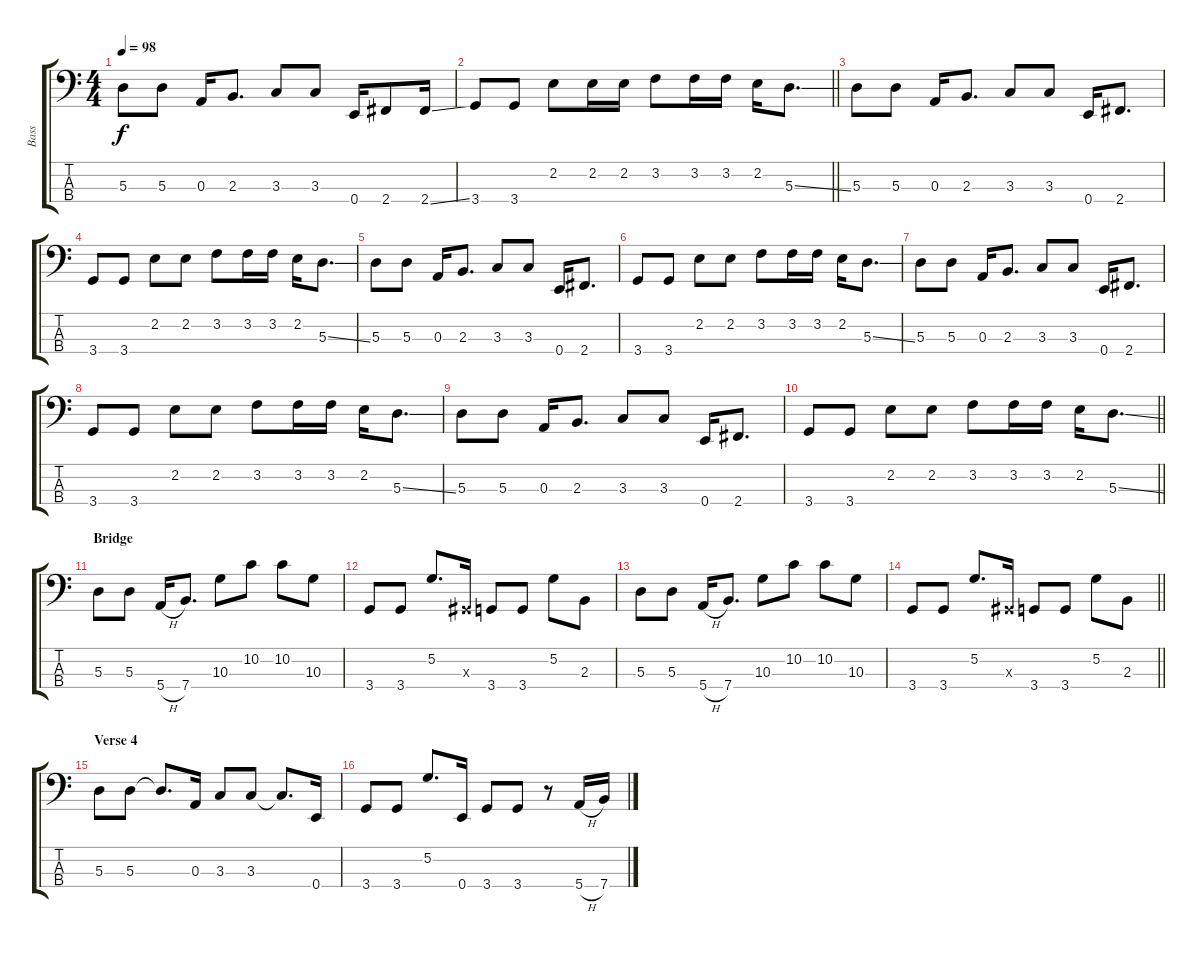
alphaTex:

\track ("Bass" "Bass") {instrument electricbassfinger}
\staff {score tabs}
\tuning (G2 D2 A1 E1) {hide}
\ts (4 4)
\tempo 98
\clef f4
\ks c
5.3.8{dy f} 5.3.8 0.3.16 2.3.8{d} 3.3.8 3.3.8 0.4.16 2.4.8 2.4{ss}.16 |
\barLineRight lightlight
3.4.8 3.4.8 2.2.8 2.2.16 2.2.16 3.2.8 3.2.16 3.2.16 2.2.16 5.3{ss}.8{d} |
5.3.8 5.3.8 0.3.16 2.3.8{d} 3.3.8 3.3.8 0.4.16 2.4.8{d} |
3.4.8 3.4.8 2.2.8 2.2.8 3.2.8 3.2.16 3.2.16 2.2.16 5.3{ss}.8{d} |
5.3.8 5.3.8 0.3.16 2.3.8{d} 3.3.8 3.3.8 0.4.16 2.4.8{d} |
3.4.8 3.4.8 2.2.8 2.2.8 3.2.8 3.2.16 3.2.16 2.2.16 5.3{ss}.8{d} |
5.3.8 5.3.8 0.3.16 2.3.8{d} 3.3.8 3.3.8 0.4.16 2.4.8{d} |
3.4.8 3.4.8 2.2.8 2.2.8 3.2.8 3.2.16 3.2.16 2.2.16 5.3{ss}.8{d} |
5.3.8 5.3.8 0.3.16 2.3.8{d} 3.3.8 3.3.8 0.4.16 2.4.8{d} |
\barLineRight lightlight
3.4.8 3.4.8 2.2.8 2.2.8 3.2.8 3.2.16 3.2.16 2.2.16 5.3{ss}.8{d} |
\section ("" "Bridge")
5.3.8 5.3.8 5.4{h}.16 7.4.8{d} 10.3.8 10.2.8 10.2.8 10.3.8 |
3.4.8 3.4.8 5.2.8{d} -1.3{x}.16 3.4.8 3.4.8 5.2.8 2.3.8 |
5.3.8 5.3.8 5.4{h}.16 7.4.8{d} 10.3.8 10.2.8 10.2.8 10.3.8 |
\barLineRight lightlight
3.4.8 3.4.8 5.2.8{d} -1.3{x}.16 3.4.8 3.4.8 5.2.8 2.3.8 |
\section ("" "Verse 4")
5.3.8 5.3.8 5.3{t}.8{d} 0.3.16 3.3.8 3.3.8 3.3{t}.8{d} 0.4.16 |
3.4.8 3.4.8 5.2.8{d} 0.4.16 3.4.8 3.4.8 r.8 5.4{h}.16 7.4.16
